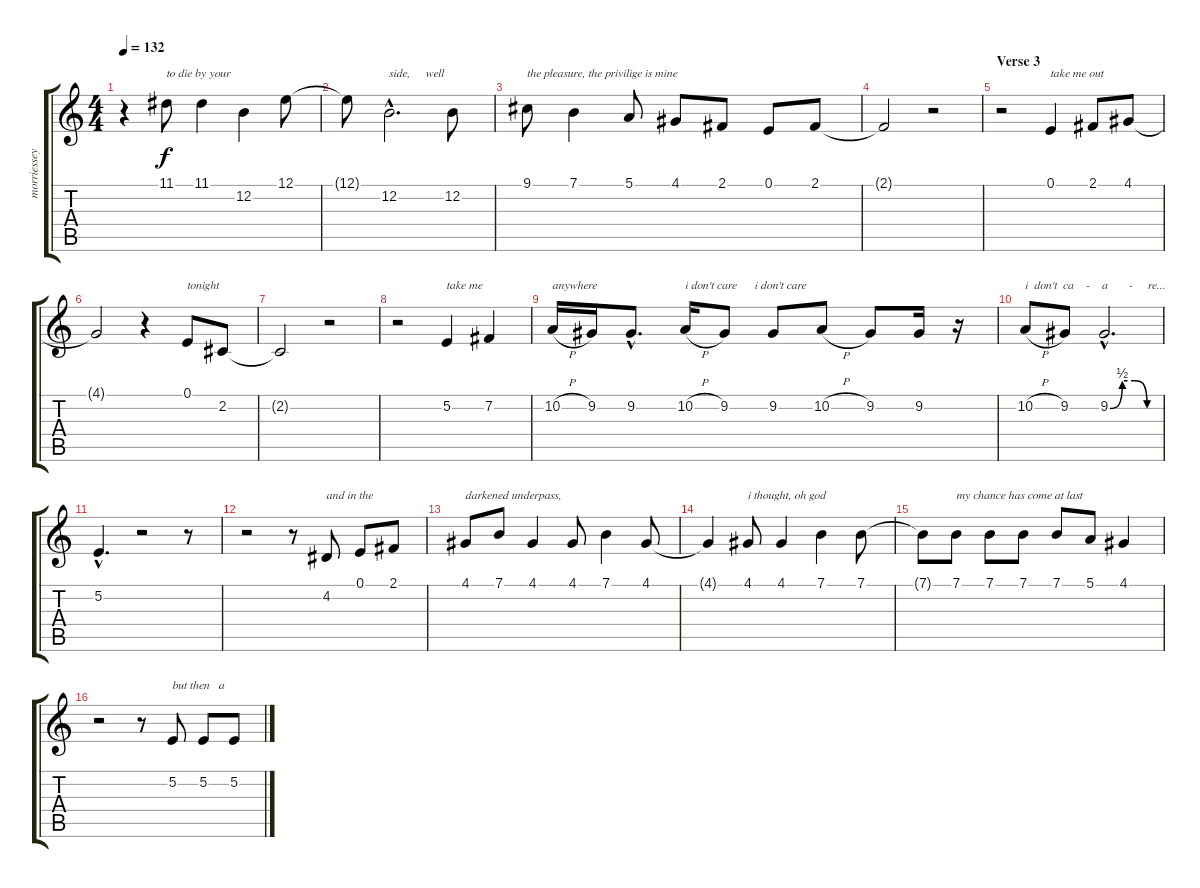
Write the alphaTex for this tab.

\track ("morriessey" "morriessey") {instrument pad1newage}
\staff {score tabs}
\tuning (E4 B3 G3 D3 A2 E2) {hide}
\ts (4 4)
\tempo 132
\clef g2
\ks c
r.4{dy f} 11.1.8{txt "to die by your"} 11.1.4 12.2.4 12.1.8 |
12.1{t}.8 12.2{hac}.2{d txt "side,     well"} 12.2.8 |
9.1.8{txt "the pleasure, the privilige is mine"} 7.1.4 5.1.8 4.1.8 2.1.8 0.1.8 2.1.8 |
2.1{t}.2 r.2 |
\section ("" "Verse 3")
r.2 0.1.4{txt "take me out"} 2.1.8 4.1.8 |
4.1{t}.2 r.4 0.1.8{txt "tonight"} 2.2.8 |
2.2{t}.2 r.2 |
r.2 5.2.4{txt "take me"} 7.2.4 |
10.2{h}.16{txt "anywhere"} 9.2.16 9.2{hac}.8{d} 10.2{h}.16{txt "i don't care      i don't care"} 9.2.8 9.2.8 10.2{h}.8 9.2.8 9.2.16 r.16 |
10.2{h}.8{txt "i  don't  ca    -    a       -     re..."} 9.2.8 9.2{be (custom 0 0 15 2 30 2 45 0 60 0) hac}.2{d} |
5.2{hac}.4{d} r.2 r.8 |
r.2 r.8 4.2.8{txt "and in the"} 0.1.8 2.1.8 |
4.1.8{txt "darkened underpass,"} 7.1.8 4.1.4 4.1.8 7.1.4 4.1.8 |
4.1{t}.4 4.1.8{txt "i thought, oh god"} 4.1.4 7.1.4 7.1.8 |
7.1{t}.8 7.1.8{txt "my chance has come at last"} 7.1.8 7.1.8 7.1.8 5.1.8 4.1.4 |
r.2 r.8 5.2.8{txt "but then   a"} 5.2.8 5.2.8
